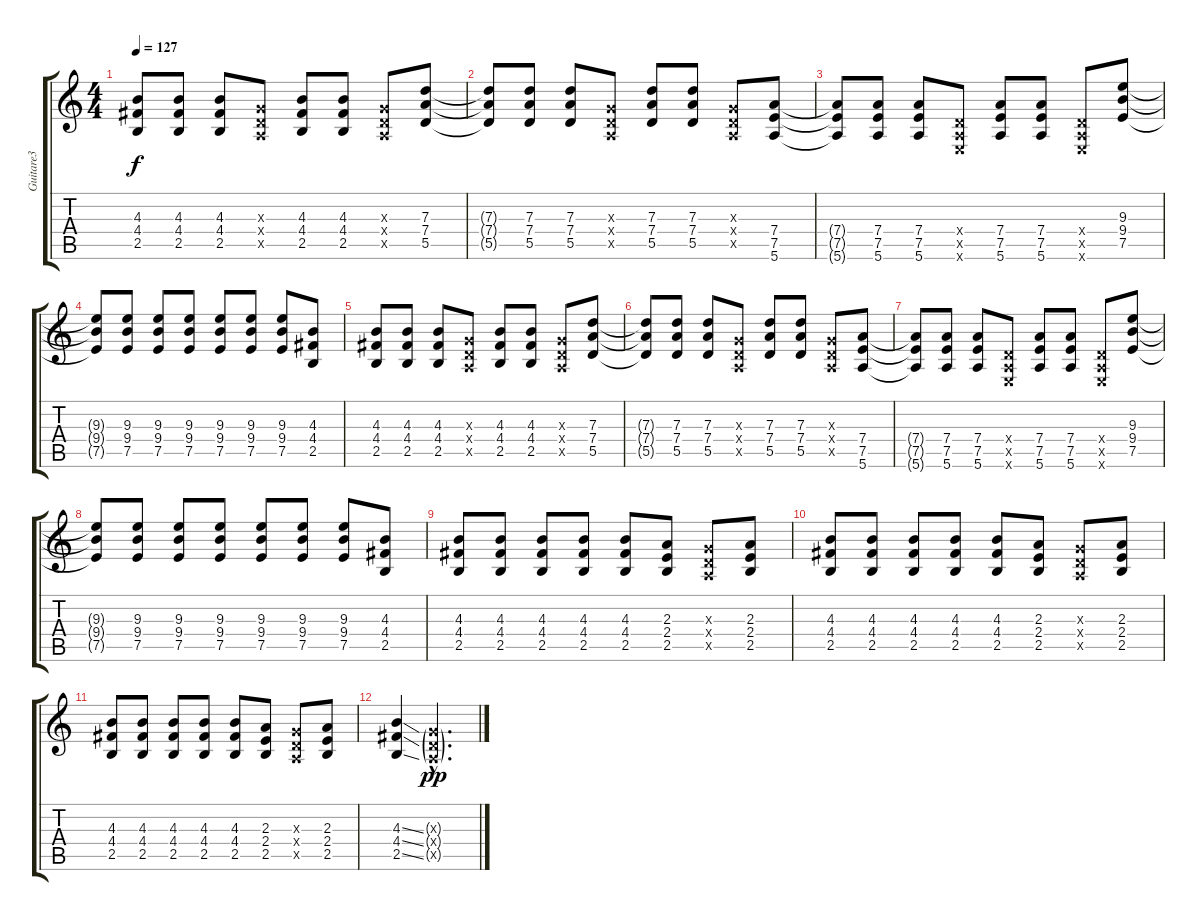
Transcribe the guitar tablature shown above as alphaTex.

\track ("Guitare3" "Guitare3") {instrument electricguitarclean}
\staff {score tabs}
\tuning (E4 B3 G3 D3 A2 E2) {hide}
\ts (4 4)
\tempo 127
\clef g2
\ks c
(4.3 4.4 2.5).8{dy f} (4.3 4.4 2.5).8 (4.3 4.4 2.5).8 (0.3{x} 0.4{x} 0.5{x}).8 (4.3 4.4 2.5).8 (4.3 4.4 2.5).8 (0.3{x} 0.4{x} 0.5{x}).8 (7.3 7.4 5.5).8 |
(7.3{t} 7.4{t} 5.5{t}).8 (7.3 7.4 5.5).8 (7.3 7.4 5.5).8 (0.3{x} 0.4{x} 0.5{x}).8 (7.3 7.4 5.5).8 (7.3 7.4 5.5).8 (0.3{x} 0.4{x} 0.5{x}).8 (7.4 7.5 5.6).8 |
(7.4{t} 7.5{t} 5.6{t}).8 (7.4 7.5 5.6).8 (7.4 7.5 5.6).8 (0.4{x} 0.5{x} 0.6{x}).8 (7.4 7.5 5.6).8 (7.4 7.5 5.6).8 (0.4{x} 0.5{x} 0.6{x}).8 (9.3 9.4 7.5).8 |
(9.3{t} 9.4{t} 7.5{t}).8 (9.3 9.4 7.5).8 (9.3 9.4 7.5).8 (9.3 9.4 7.5).8 (9.3 9.4 7.5).8 (9.3 9.4 7.5).8 (9.3 9.4 7.5).8 (4.3 4.4 2.5).8 |
(4.3 4.4 2.5).8 (4.3 4.4 2.5).8 (4.3 4.4 2.5).8 (0.3{x} 0.4{x} 0.5{x}).8 (4.3 4.4 2.5).8 (4.3 4.4 2.5).8 (0.3{x} 0.4{x} 0.5{x}).8 (7.3 7.4 5.5).8 |
(7.3{t} 7.4{t} 5.5{t}).8 (7.3 7.4 5.5).8 (7.3 7.4 5.5).8 (0.3{x} 0.4{x} 0.5{x}).8 (7.3 7.4 5.5).8 (7.3 7.4 5.5).8 (0.3{x} 0.4{x} 0.5{x}).8 (7.4 7.5 5.6).8 |
(7.4{t} 7.5{t} 5.6{t}).8 (7.4 7.5 5.6).8 (7.4 7.5 5.6).8 (0.4{x} 0.5{x} 0.6{x}).8 (7.4 7.5 5.6).8 (7.4 7.5 5.6).8 (0.4{x} 0.5{x} 0.6{x}).8 (9.3 9.4 7.5).8 |
(9.3{t} 9.4{t} 7.5{t}).8 (9.3 9.4 7.5).8 (9.3 9.4 7.5).8 (9.3 9.4 7.5).8 (9.3 9.4 7.5).8 (9.3 9.4 7.5).8 (9.3 9.4 7.5).8 (4.3 4.4 2.5).8 |
(4.3 4.4 2.5).8 (4.3 4.4 2.5).8 (4.3 4.4 2.5).8 (4.3 4.4 2.5).8 (4.3 4.4 2.5).8 (2.3 2.4 2.5).8 (0.3{x} 0.4{x} 0.5{x}).8 (2.3 2.4 2.5).8 |
(4.3 4.4 2.5).8 (4.3 4.4 2.5).8 (4.3 4.4 2.5).8 (4.3 4.4 2.5).8 (4.3 4.4 2.5).8 (2.3 2.4 2.5).8 (0.3{x} 0.4{x} 0.5{x}).8 (2.3 2.4 2.5).8 |
(4.3 4.4 2.5).8 (4.3 4.4 2.5).8 (4.3 4.4 2.5).8 (4.3 4.4 2.5).8 (4.3 4.4 2.5).8 (2.3 2.4 2.5).8 (0.3{x} 0.4{x} 0.5{x}).8 (2.3 2.4 2.5).8 |
(4.3{ss} 4.4{ss} 2.5{ss}).4 (0.3{g hac x} 0.4{g hac x} 0.5{g hac x}).2{d dy pp}
